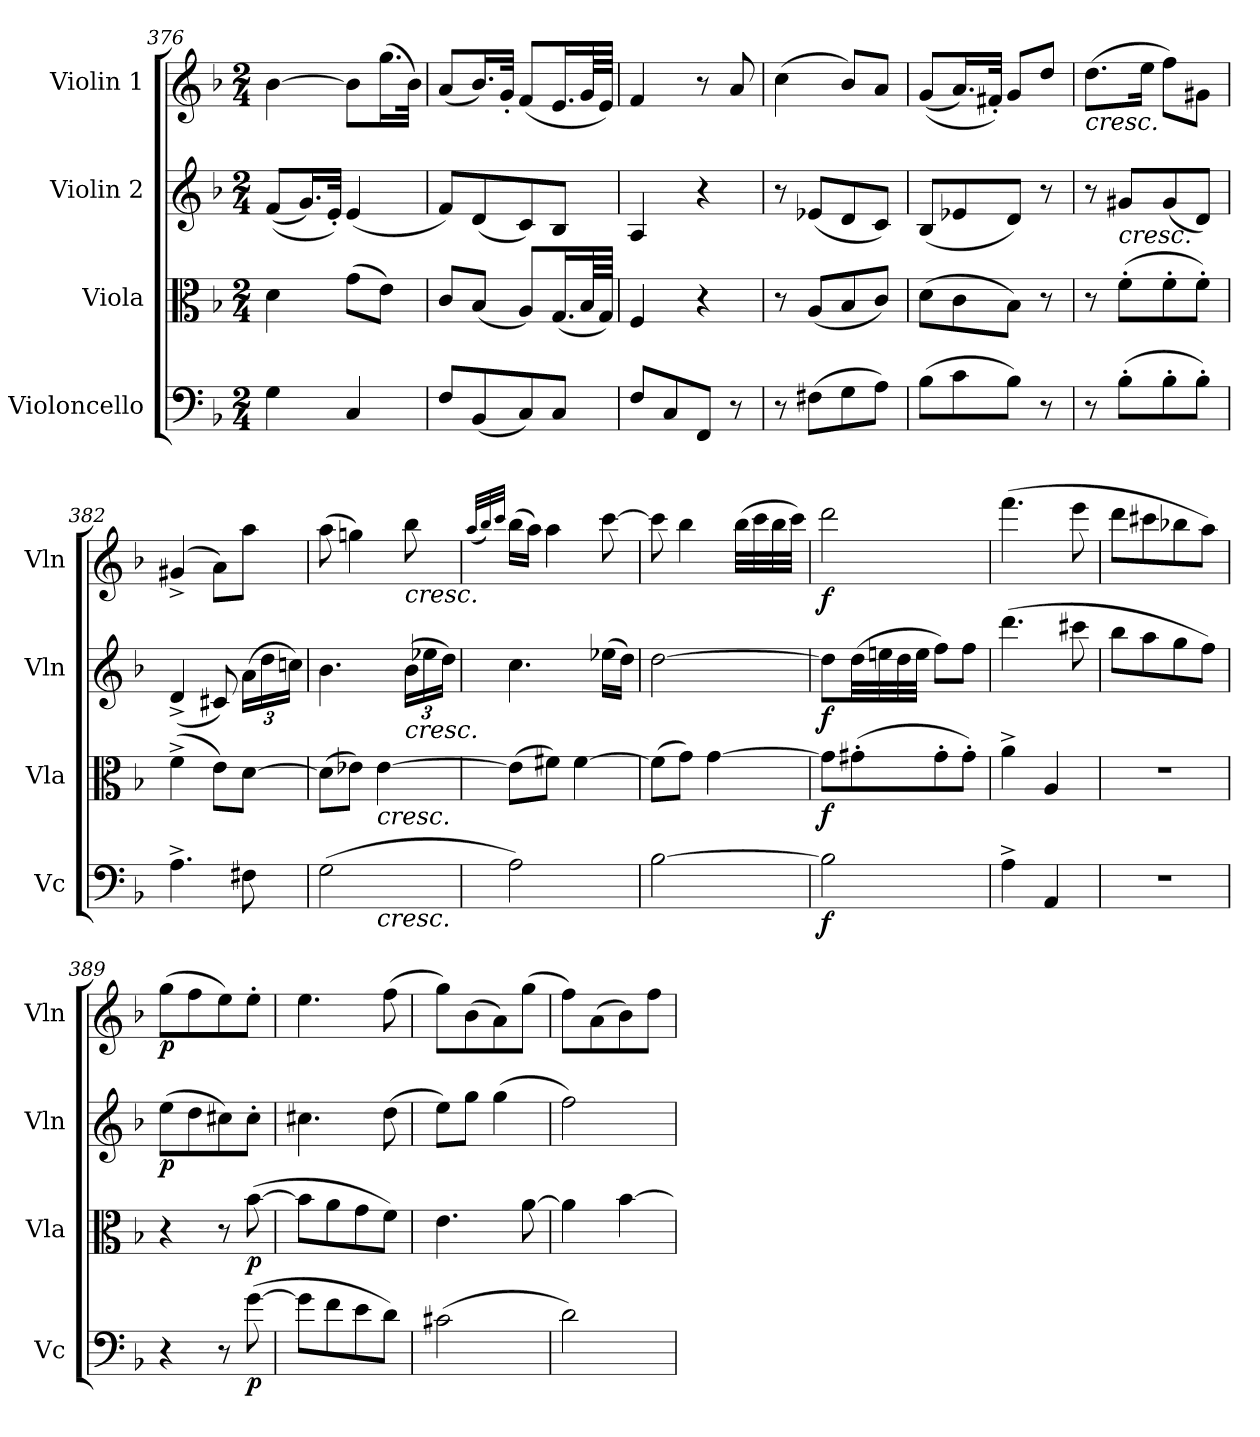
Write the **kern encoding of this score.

**kern	**dynam	**kern	**dynam	**kern	**dynam	**kern	**dynam
*part4	*part4	*part3	*part3	*part2	*part2	*part1	*part1
*staff4	*staff4	*staff3	*staff3	*staff2	*staff2	*staff1	*staff1
*I"Violoncello	*	*I"Viola	*	*I"Violin 2	*	*I"Violin 1	*
*I'Vc	*	*I'Vla	*	*I'Vln	*	*I'Vln	*
!!LO:LB:g=z
*clefF4	*	*clefC3	*	*clefG2	*	*clefG2	*
*k[b-]	*	*k[b-]	*	*k[b-]	*	*k[b-]	*
*M2/4	*	*M2/4	*	*M2/4	*	*M2/4	*
=376	=376	=376	=376	=376	=376	=376	=376
4G\	.	4d\	.	(<(<8f/L	.	[4b-\	.
.	.	.	.	16.g/L)	.	.	.
.	.	.	.	32e'/JJk)	.	.	.
4C/	.	(>8g\L	.	(<4e/	.	8b-\L]	.
.	.	8e\J)	.	.	.	(>16.gg\L	.
.	.	.	.	.	.	32b-\JJk)	.
=377	=377	=377	=377	=377	=377	=377	=377
8F/L	.	8c/L	.	8f/L)	.	(<8a/L	.
(<8BB-/	.	(<8B-/J	.	(<8d/	.	16.b-/L)	.
.	.	.	.	.	.	32g'/JJk	.
8C/)	.	8A/L)	.	8c/)	.	(<8f/L	.
8C/J	.	(<16.G/L	.	8B-/J	.	16.e/L	.
.	.	64B-/LL	.	.	.	64g/LL	.
.	.	64G/JJJJ)	.	.	.	64e/JJJJ)	.
=378	=378	=378	=378	=378	=378	=378	=378
8F/L	.	4F/	.	4A/	.	4f/	.
8C/	.	.	.	.	.	.	.
8FF/J	.	4r	.	4r	.	8r	.
8r	.	.	.	.	.	8a/	.
=379	=379	=379	=379	=379	=379	=379	=379
8r	.	8r	.	8r	.	(>4cc\	.
(>8F#X\L	.	(<8A/L	.	(<8e-X/L	.	.	.
8G\	.	8B-/	.	8d/	.	8b-/L)	.
8A\J)	.	8c/J)	.	8c/J)	.	8a/J	.
=380	=380	=380	=380	=380	=380	=380	=380
(>8B-\L	.	(>8d\L	.	(<8B-/L	.	(<(<8g/L	.
8c\	.	8c\	.	8e-X/	.	16.a/L)	.
.	.	.	.	.	.	32f#X'/JJk)	.
8B-\J)	.	8B-\J)	.	8d/J)	.	8g/L	.
8r	.	8r	.	8r	.	8dd/J	.
=381	=381	=381	=381	=381	=381	=381	=381
!	!	!	!	!	!	!	!LO:HP:b
8r	.	8r	.	8r	.	(>8.dd\L	<
!	!	!	!	!	!LO:HP:b	!	!
(>8B-'\L	.	(>8f'\L	.	8g#X/L	<	.	.
.	.	.	.	.	.	16ee\Jk	.
8B-'\	.	8f'\	.	(<8g#/	.	8ff\L)	.
8B-'\J)	.	8f'\J)	.	8d/J)	.	8g#X\J	.
!!LO:PB:g=z
=382	=382	=382	=382	=382	=382	=382	=382
4.A^\	.	(>4f^\	.	(<4d^/	.	(>4g#X^/	.
.	.	8e\L)	.	8c#X/)	.	8a\L)	.
*	*	*	*	*Xbrackettup	*	*	*
8F#X\	.	[8d\J	.	(>24a\LL	.	8aa\J	.
.	.	.	.	24dd\	.	.	.
.	.	.	.	24ccn\JJ)	.	.	.
=383	=383	=383	=383	=383	=383	=383	=383
*^	*	*	*	*	*	*	*
(>2G\	4ryy	.	(>8d\L]	.	4.b-\	.	(>8aa\	.
.	.	.	8e-X\J)	.	.	.	4ggn\)	.
!	!	!	!LO:TX:b:i:t=cresc.	!	!	!	!	!
!	!LO:TX:b:i:t=cresc.	!	!	!	!	!	!	!
.	4ryy	.	[4e-\	.	.	.	.	.
!	!	!	!	!	!	!	!LO:TX:b:i:t=cresc.	!
!	!	!	!	!	!LO:TX:b:i:t=cresc.	!	!	!
.	.	.	.	.	(>24b-\LL	.	8bb-\	.
.	.	.	.	.	24ee-X\	.	.	.
.	.	.	.	.	24dd\JJ)	.	.	.
*v	*v	*	*	*	*	*	*	*
=384	=384	=384	=384	=384	=384	=384	=384
.	.	.	.	.	.	(<32qaa/LLL	.
.	.	.	.	.	.	32qbb-/)	.
.	.	.	.	.	.	32qccc/JJJ	.
2A\)	.	(>8e-\L]	.	4.cc\	.	(>16bb-\LL	.
.	.	.	.	.	.	16aa\JJ)	.
.	.	8f#X\J)	.	.	.	4aa\	.
.	.	[4f#\	.	.	.	.	.
.	.	.	.	(>16ee-X\LL	.	[8ccc\	.
.	.	.	.	16dd\JJ)	.	.	.
=385	=385	=385	=385	=385	=385	=385	=385
[2B-\	.	(>8f#\L]	.	[2dd\	.	8ccc\]	.
.	.	8g\J)	.	.	.	4bb-\	.
.	.	[4g\	.	.	.	.	.
.	.	.	.	.	.	(>32bb-\LLL	.
.	.	.	.	.	.	32ccc\	.
.	.	.	.	.	.	32bb-\	.
.	.	.	.	.	.	32ccc\JJJ)	.
=386	=386	=386	=386	=386	=386	=386	=386
!	!LO:DY:b	!	!LO:DY:b	!	!LO:DY:b	!	!LO:DY:b
2B-\]	f	8g\L]	f	8dd\L]	f	2ddd\	f
.	.	(>8g#X'\	.	(>32dd\LL	.	.	.
.	.	.	.	32een\	.	.	.
.	.	.	.	32dd\	.	.	.
.	.	.	.	32ee\JJJ	.	.	.
.	.	8g#'\	.	8ff\L)	.	.	.
.	.	8g#'\J)	.	8ff\J	.	.	.
!!LO:LB:g=z
=387	=387	=387	=387	=387	=387	=387	=387
4A^\	.	4a^\	.	(>4.ddd\	.	(>4.fff\	.
4AA/	.	4A/	.	.	.	.	.
.	.	.	.	8ccc#X\	.	8eee\	.
=388	=388	=388	=388	=388	=388	=388	=388
2r	.	2r	.	8bb-\L	.	8ddd\L	.
.	.	.	.	8aa\	.	8ccc#X\	.
.	.	.	.	8gg\	.	8bb-X\	.
.	.	.	.	8ff\J)	.	8aa\J)	.
.	.	.	.	.	[	.	[
=389	=389	=389	=389	=389	=389	=389	=389
!	!	!	!	!	!LO:DY:b	!	!LO:DY:b
4r	.	4r	.	(>8ee\L	p	(>8gg\L	p
.	.	.	.	8dd\	.	8ff\	.
8r	.	8r	.	8cc#X\)	.	8ee\)	.
!	!LO:DY:b	!	!LO:DY:b	!	!	!	!
(>[8g\	p	(>[8b-\	p	8cc#'\J	.	8ee'\J	.
=390	=390	=390	=390	=390	=390	=390	=390
8g\L]	.	8b-\L]	.	4.cc#X\	.	4.ee\	.
8f\	.	8a\	.	.	.	.	.
8e\	.	8g\	.	.	.	.	.
8d\J)	.	8f\J)	.	(>8dd\	.	(>8ff\	.
=391	=391	=391	=391	=391	=391	=391	=391
(>2c#X\	.	4.e\	.	8ee\L)	.	8gg\L)	.
.	.	.	.	8gg\J	.	(>8b-\	.
.	.	.	.	(>4gg\	.	8a\)	.
.	.	[8a\	.	.	.	(>8gg\J	.
=392	=392	=392	=392	=392	=392	=392	=392
2d\)	.	4a\]	.	2ff\)	.	8ff\L)	.
.	.	.	.	.	.	(>8a\	.
.	.	[4b-\	.	.	.	8b-\)	.
.	.	.	.	.	.	8ff\J	.
=	=	=	=	=	=	=	=
*-	*-	*-	*-	*-	*-	*-	*-
